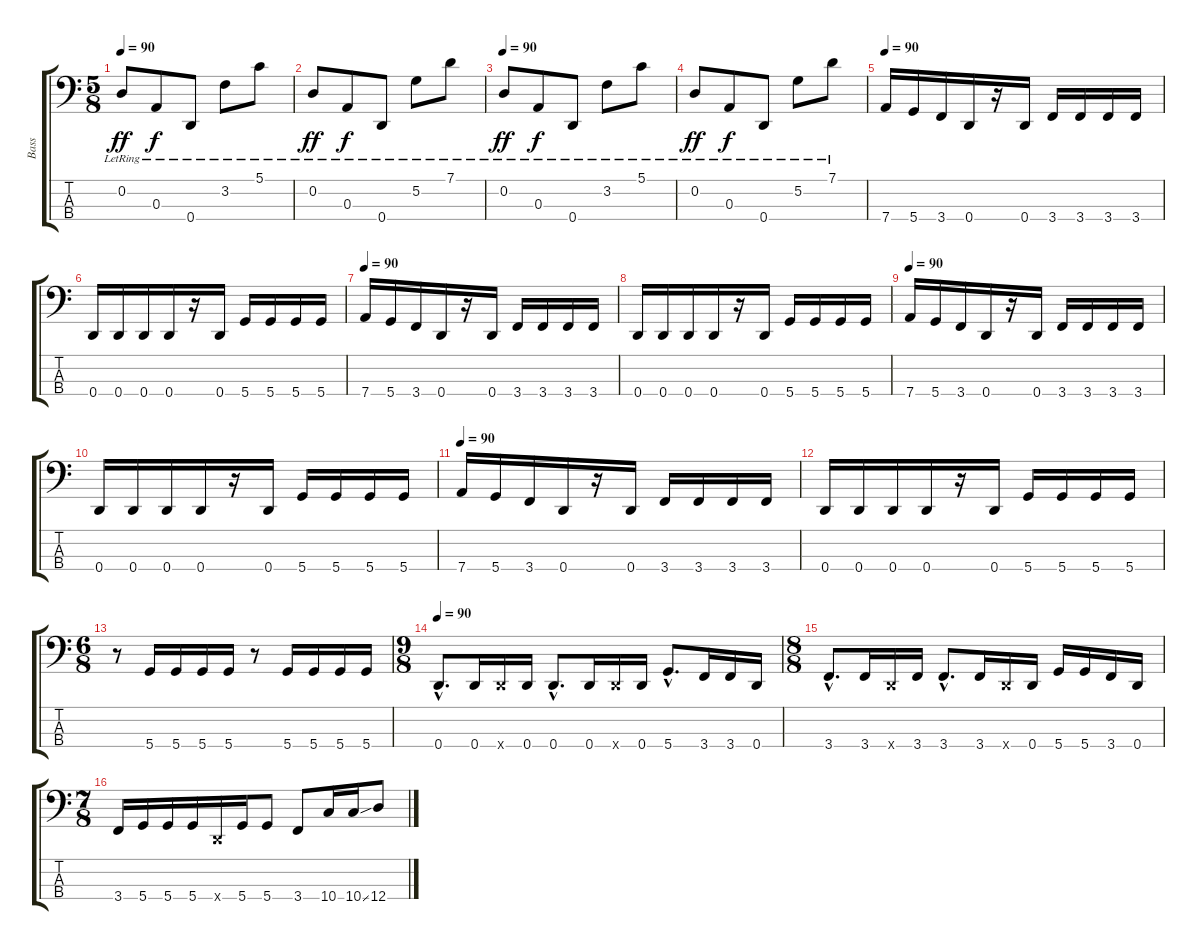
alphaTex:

\track ("Bass" "Bass") {instrument slapbass2}
\staff {score tabs}
\tuning (G2 D2 A1 D1) {hide}
\ts (5 8)
\tempo 90
\clef f4
\ks c
0.2{lr}.8{dy ff} 0.3{lr}.8{dy f} 0.4{lr}.8 3.2{lr}.8 5.1{lr}.8 |
0.2{lr}.8{dy ff} 0.3{lr}.8{dy f} 0.4{lr}.8 5.2{lr}.8 7.1{lr}.8 |
\tempo 90
0.2{lr}.8{dy ff} 0.3{lr}.8{dy f} 0.4{lr}.8 3.2{lr}.8 5.1{lr}.8 |
0.2{lr}.8{dy ff} 0.3{lr}.8{dy f} 0.4{lr}.8 5.2{lr}.8 7.1{lr}.8 |
\tempo 90
7.4.16 5.4.16 3.4.16 0.4.16 r.16 0.4.16 3.4.16 3.4.16 3.4.16 3.4.16 |
0.4.16 0.4.16 0.4.16 0.4.16 r.16 0.4.16 5.4.16 5.4.16 5.4.16 5.4.16 |
\tempo 90
7.4.16 5.4.16 3.4.16 0.4.16 r.16 0.4.16 3.4.16 3.4.16 3.4.16 3.4.16 |
0.4.16 0.4.16 0.4.16 0.4.16 r.16 0.4.16 5.4.16 5.4.16 5.4.16 5.4.16 |
\tempo 90
7.4.16 5.4.16 3.4.16 0.4.16 r.16 0.4.16 3.4.16 3.4.16 3.4.16 3.4.16 |
0.4.16 0.4.16 0.4.16 0.4.16 r.16 0.4.16 5.4.16 5.4.16 5.4.16 5.4.16 |
\tempo 90
7.4.16 5.4.16 3.4.16 0.4.16 r.16 0.4.16 3.4.16 3.4.16 3.4.16 3.4.16 |
0.4.16 0.4.16 0.4.16 0.4.16 r.16 0.4.16 5.4.16 5.4.16 5.4.16 5.4.16 |
\ts (6 8)
r.8 5.4.16 5.4.16 5.4.16 5.4.16 r.8 5.4.16 5.4.16 5.4.16 5.4.16 |
\ts (9 8)
\tempo 90
0.4{hac}.8{d} 0.4.16 0.4{x}.16 0.4.16 0.4{hac}.8{d} 0.4.16 0.4{x}.16 0.4.16 5.4{hac}.8{d} 3.4.16 3.4.16 0.4.16 |
\ts (8 8)
3.4{hac}.8{d} 3.4.16 0.4{x}.16 3.4.16 3.4{hac}.8{d} 3.4.16 0.4{x}.16 0.4.16 5.4.16 5.4.16 3.4.16 0.4.16 |
\ts (7 8)
3.4.16 5.4.16 5.4.16 5.4.16 0.4{x}.16 5.4.16 5.4.8 3.4.8 10.4.16 10.4{ss}.16 12.4.8
